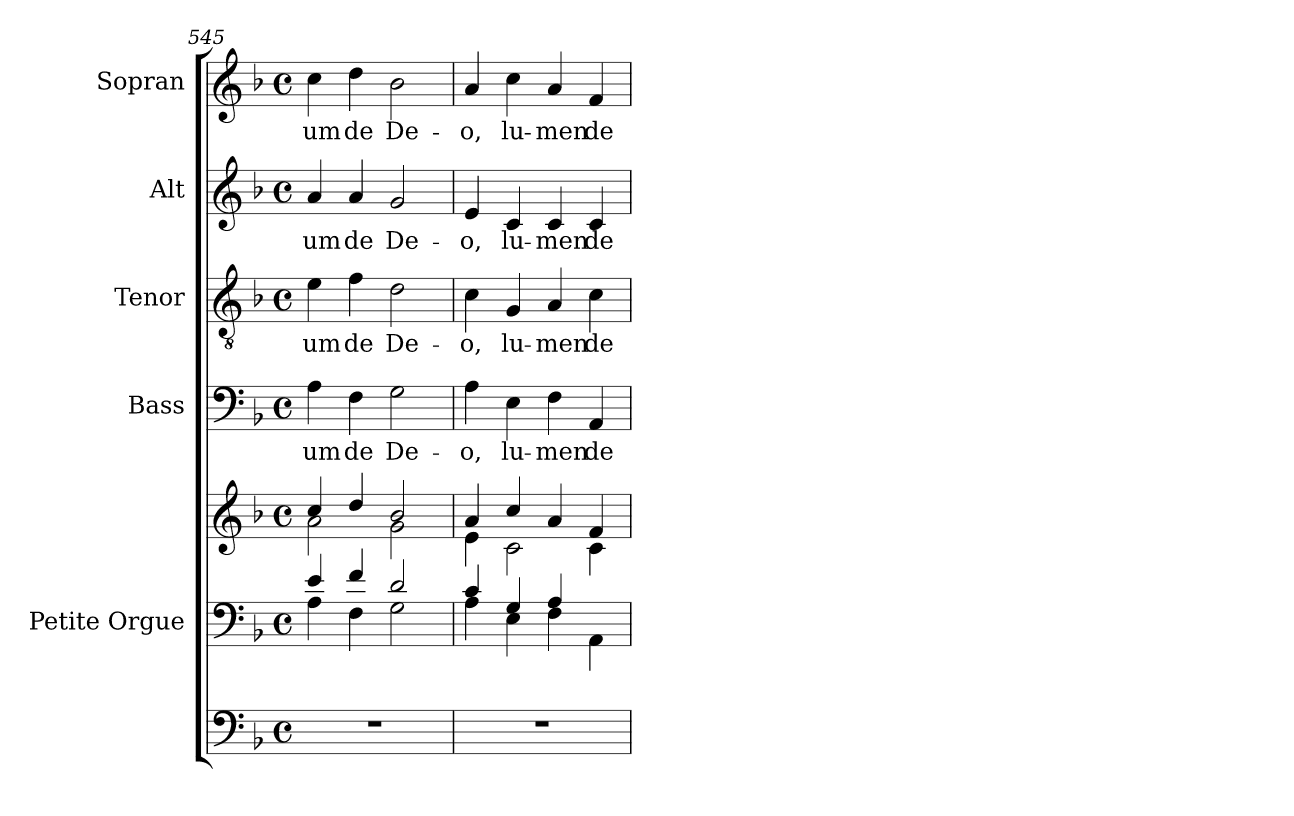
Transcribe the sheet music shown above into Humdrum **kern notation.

**kern	**kern	**kern	**kern	**text	**kern	**text	**kern	**text	**kern	**text
*part6	*part5	*part5	*part4	*part4	*part3	*part3	*part2	*part2	*part1	*part1
*staff7	*staff6	*staff5	*staff4	*staff4	*staff3	*staff3	*staff2	*staff2	*staff1	*staff1
*	*I"Petite Orgue	*	*I"Bass	*	*I"Tenor	*	*I"Alt	*	*I"Sopran	*
*	*I'Org. 1	*	*I'B.	*	*I'T.	*	*I'A.	*	*I'S.	*
*clefF4	*clefF4	*clefG2	*clefF4	*	*clefGv2	*	*clefG2	*	*clefG2	*
*k[b-]	*k[b-]	*k[b-]	*k[b-]	*	*k[b-]	*	*k[b-]	*	*k[b-]	*
*F:	*F:	*F:	*F:	*	*F:	*	*F:	*	*F:	*
*M4/4	*M4/4	*M4/4	*M4/4	*	*M4/4	*	*M4/4	*	*M4/4	*
*met(c)	*met(c)	*met(c)	*met(c)	*	*met(c)	*	*met(c)	*	*met(c)	*
=545	=545	=545	=545	=545	=545	=545	=545	=545	=545	=545
*	*^	*^	*	*	*	*	*	*	*	*
!	!	!	!	!	!	!LO:LY:b	!	!LO:LY:b	!	!LO:LY:b	!	!LO:LY:b
1r	4e/	4A\	4cc/	2a\	4A\	-um	4e\	-um	4a/	-um	4cc\	-um
!	!	!	!	!	!	!LO:LY:b	!	!LO:LY:b	!	!LO:LY:b	!	!LO:LY:b
.	4f/	4F\	4dd/	.	4F\	de	4f\	de	4a/	de	4dd\	de
!	!	!	!	!	!	!LO:LY:b	!	!LO:LY:b	!	!LO:LY:b	!	!LO:LY:b
.	2d/	2G\	2b-/	2g\	2G\	De-	2d\	De-	2g/	De-	2b-\	De-
!!LO:PB:g=z
=546	=546	=546	=546	=546	=546	=546	=546	=546	=546	=546	=546	=546
!	!	!	!	!	!	!LO:LY:b	!	!LO:LY:b	!	!LO:LY:b	!	!LO:LY:b
1r	4c/	4A\	4a/	4e\	4A\	-o,	4c\	-o,	4e/	-o,	4a/	-o,
!	!	!	!	!	!	!LO:LY:b	!	!LO:LY:b	!	!LO:LY:b	!	!LO:LY:b
.	4G/	4E\	4cc/	2c\	4E\	lu-	4G/	lu-	4c/	lu-	4cc\	lu-
!	!	!	!	!	!	!LO:LY:b	!	!LO:LY:b	!	!LO:LY:b	!	!LO:LY:b
.	4A/	4F\	4a/	.	4F\	-men	4A/	-men	4c/	-men	4a/	-men
!	!	!	!	!	!	!LO:LY:b	!	!LO:LY:b	!	!LO:LY:b	!	!LO:LY:b
.	4ryy	4AA\	4f/	4c\	4AA/	de	4c\	de	4c/	de	4f/	de
*	*v	*v	*	*	*	*	*	*	*	*	*	*
*	*	*v	*v	*	*	*	*	*	*	*	*
=	=	=	=	=	=	=	=	=	=	=
*-	*-	*-	*-	*-	*-	*-	*-	*-	*-	*-
